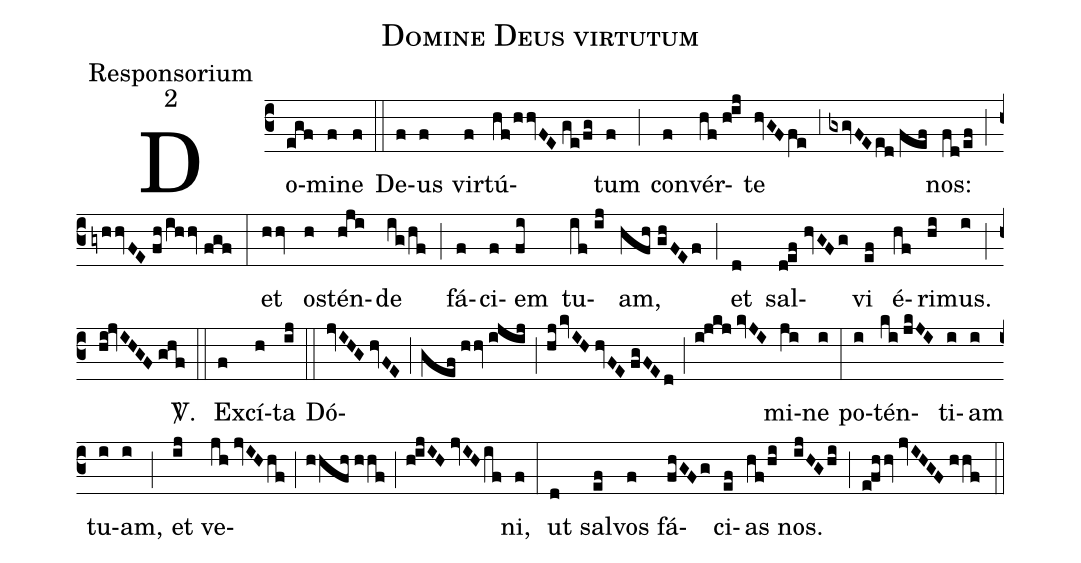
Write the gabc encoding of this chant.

name:Domine Deus virtutum;
office-part:Responsorium;
mode:2;
%%
(c3) Do(egf)mi(f)ne(f) (::) De(f)us(f) vir(f)tú(hf/hhvFE//ge/fg)tum(f) (;) con(f)vér(hf//h!ij)te(hvGF/fe) (;3) (gxgvFE/ed//fef) nos:(fd/ef) (;) (gyhhvFE//fh/ihhv//fgf) (:) et(hhv) o(h)stén(hji)de(ig/hf) (;) fá(f)ci(f)em(fi) tu(if//ij)am,(hfh//ghFEf) (;) et(d) sal(d!ef//hvGFg)vi(ef) é(hf)ri(hi)mus.(i) (;) (hi!jvIHGF//ghf) <sp>V/</sp>.(::) Ex(f)cí(h)ta(ij) (::) Dó(jvIHG//hvFE;gef//hhv//ijij;hj/kvIH//hvFE//fgFEd;i!jkj//kvJI)mi(ji)ne(i) (:) po(i)tén(ki//jkJI)ti(i)am(i) tu(i)am,(i) (;) et(ij) ve(jh//jvIH/hf;hhfh//hhf;h!ijIH//jvIH/if)ni,(f) (:) ut(d) sal(ef)vos(f) fá(fhGFg)ci(ef)as(hf/hi) nos.(ijHGhi) (;) (e!fhhv//jvIHGF//hhf) (::)
